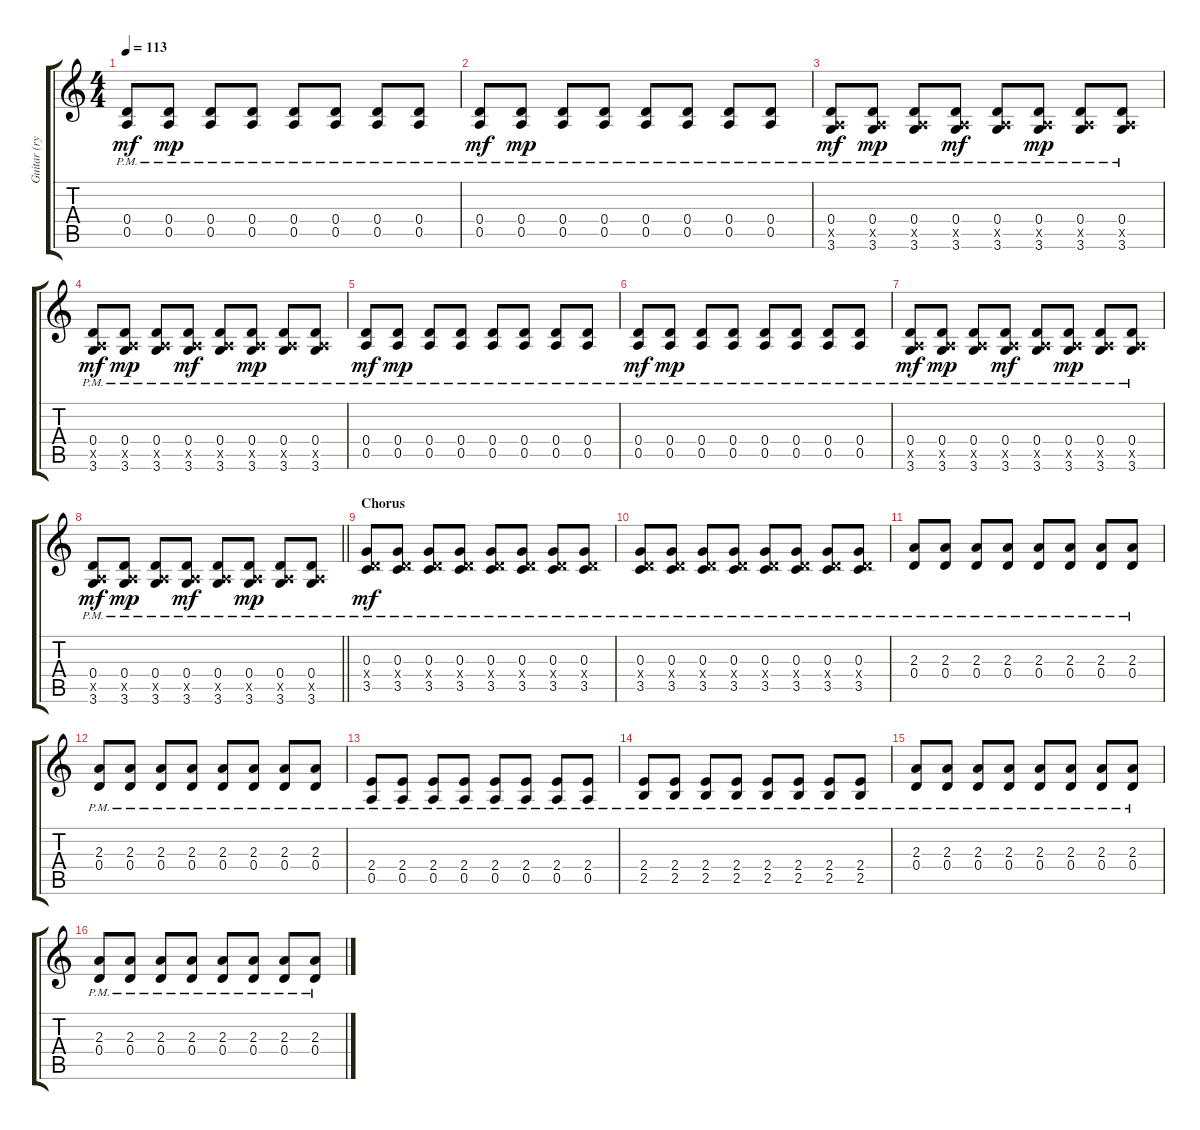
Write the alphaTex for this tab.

\track ("Guitar (rythm clean)" "Guitar (ry") {instrument electricguitarclean}
\staff {score tabs}
\tuning (E4 B3 G3 D3 A2 E2) {hide}
\ts (4 4)
\tempo 113
\clef g2
\ks c
(0.4{pm} 0.5{pm}).8{dy mf} (0.4{pm} 0.5{pm}).8{dy mp} (0.4{pm} 0.5{pm}).8 (0.4{pm} 0.5{pm}).8 (0.4{pm} 0.5{pm}).8 (0.4{pm} 0.5{pm}).8 (0.4{pm} 0.5{pm}).8 (0.4{pm} 0.5{pm}).8 |
(0.4{pm} 0.5{pm}).8{dy mf} (0.4{pm} 0.5{pm}).8{dy mp} (0.4{pm} 0.5{pm}).8 (0.4{pm} 0.5{pm}).8 (0.4{pm} 0.5{pm}).8 (0.4{pm} 0.5{pm}).8 (0.4{pm} 0.5{pm}).8 (0.4{pm} 0.5{pm}).8 |
(0.4{pm} 0.5{x} 3.6{pm}).8{dy mf} (0.4{pm} 0.5{x} 3.6{pm}).8{dy mp} (0.4{pm} 0.5{x} 3.6{pm}).8 (0.4{pm} 0.5{x} 3.6{pm}).8{dy mf} (0.4{pm} 0.5{x} 3.6{pm}).8 (0.4{pm} 0.5{x} 3.6{pm}).8{dy mp} (0.4{pm} 0.5{x} 3.6{pm}).8 (0.4{pm} 0.5{x} 3.6{pm}).8 |
(0.4{pm} 0.5{x} 3.6{pm}).8{dy mf} (0.4{pm} 0.5{x} 3.6{pm}).8{dy mp} (0.4{pm} 0.5{x} 3.6{pm}).8 (0.4{pm} 0.5{x} 3.6{pm}).8{dy mf} (0.4{pm} 0.5{x} 3.6{pm}).8 (0.4{pm} 0.5{x} 3.6{pm}).8{dy mp} (0.4{pm} 0.5{x} 3.6{pm}).8 (0.4{pm} 0.5{x} 3.6{pm}).8 |
(0.4{pm} 0.5{pm}).8{dy mf} (0.4{pm} 0.5{pm}).8{dy mp} (0.4{pm} 0.5{pm}).8 (0.4{pm} 0.5{pm}).8 (0.4{pm} 0.5{pm}).8 (0.4{pm} 0.5{pm}).8 (0.4{pm} 0.5{pm}).8 (0.4{pm} 0.5{pm}).8 |
(0.4{pm} 0.5{pm}).8{dy mf} (0.4{pm} 0.5{pm}).8{dy mp} (0.4{pm} 0.5{pm}).8 (0.4{pm} 0.5{pm}).8 (0.4{pm} 0.5{pm}).8 (0.4{pm} 0.5{pm}).8 (0.4{pm} 0.5{pm}).8 (0.4{pm} 0.5{pm}).8 |
(0.4{pm} 0.5{x} 3.6{pm}).8{dy mf} (0.4{pm} 0.5{x} 3.6{pm}).8{dy mp} (0.4{pm} 0.5{x} 3.6{pm}).8 (0.4{pm} 0.5{x} 3.6{pm}).8{dy mf} (0.4{pm} 0.5{x} 3.6{pm}).8 (0.4{pm} 0.5{x} 3.6{pm}).8{dy mp} (0.4{pm} 0.5{x} 3.6{pm}).8 (0.4{pm} 0.5{x} 3.6{pm}).8 |
\barLineRight lightlight
(0.4{pm} 0.5{x} 3.6{pm}).8{dy mf} (0.4{pm} 0.5{x} 3.6{pm}).8{dy mp} (0.4{pm} 0.5{x} 3.6{pm}).8 (0.4{pm} 0.5{x} 3.6{pm}).8{dy mf} (0.4{pm} 0.5{x} 3.6{pm}).8 (0.4{pm} 0.5{x} 3.6{pm}).8{dy mp} (0.4{pm} 0.5{x} 3.6{pm}).8 (0.4{pm} 0.5{x} 3.6{pm}).8 |
\section ("" "Chorus")
(0.3{pm} 0.4{x} 3.5{pm}).8{dy mf} (0.3{pm} 0.4{x} 3.5{pm}).8 (0.3{pm} 0.4{x} 3.5{pm}).8 (0.3{pm} 0.4{x} 3.5{pm}).8 (0.3{pm} 0.4{x} 3.5{pm}).8 (0.3{pm} 0.4{x} 3.5{pm}).8 (0.3{pm} 0.4{x} 3.5{pm}).8 (0.3{pm} 0.4{x} 3.5{pm}).8 |
(0.3{pm} 0.4{x} 3.5{pm}).8 (0.3{pm} 0.4{x} 3.5{pm}).8 (0.3{pm} 0.4{x} 3.5{pm}).8 (0.3{pm} 0.4{x} 3.5{pm}).8 (0.3{pm} 0.4{x} 3.5{pm}).8 (0.3{pm} 0.4{x} 3.5{pm}).8 (0.3{pm} 0.4{x} 3.5{pm}).8 (0.3{pm} 0.4{x} 3.5{pm}).8 |
(2.3{pm} 0.4{pm}).8 (2.3{pm} 0.4{pm}).8 (2.3{pm} 0.4{pm}).8 (2.3{pm} 0.4{pm}).8 (2.3{pm} 0.4{pm}).8 (2.3{pm} 0.4{pm}).8 (2.3{pm} 0.4{pm}).8 (2.3{pm} 0.4{pm}).8 |
(2.3{pm} 0.4{pm}).8 (2.3{pm} 0.4{pm}).8 (2.3{pm} 0.4{pm}).8 (2.3{pm} 0.4{pm}).8 (2.3{pm} 0.4{pm}).8 (2.3{pm} 0.4{pm}).8 (2.3{pm} 0.4{pm}).8 (2.3{pm} 0.4{pm}).8 |
(2.4{pm} 0.5{pm}).8 (2.4{pm} 0.5{pm}).8 (2.4{pm} 0.5{pm}).8 (2.4{pm} 0.5{pm}).8 (2.4{pm} 0.5{pm}).8 (2.4{pm} 0.5{pm}).8 (2.4{pm} 0.5{pm}).8 (2.4{pm} 0.5{pm}).8 |
(2.4{pm} 2.5{pm}).8 (2.4{pm} 2.5{pm}).8 (2.4{pm} 2.5{pm}).8 (2.4{pm} 2.5{pm}).8 (2.4{pm} 2.5{pm}).8 (2.4{pm} 2.5{pm}).8 (2.4{pm} 2.5{pm}).8 (2.4{pm} 2.5{pm}).8 |
(2.3{pm} 0.4{pm}).8 (2.3{pm} 0.4{pm}).8 (2.3{pm} 0.4{pm}).8 (2.3{pm} 0.4{pm}).8 (2.3{pm} 0.4{pm}).8 (2.3{pm} 0.4{pm}).8 (2.3{pm} 0.4{pm}).8 (2.3{pm} 0.4{pm}).8 |
(2.3{pm} 0.4{pm}).8 (2.3{pm} 0.4{pm}).8 (2.3{pm} 0.4{pm}).8 (2.3{pm} 0.4{pm}).8 (2.3{pm} 0.4{pm}).8 (2.3{pm} 0.4{pm}).8 (2.3{pm} 0.4{pm}).8 (2.3{pm} 0.4{pm}).8
